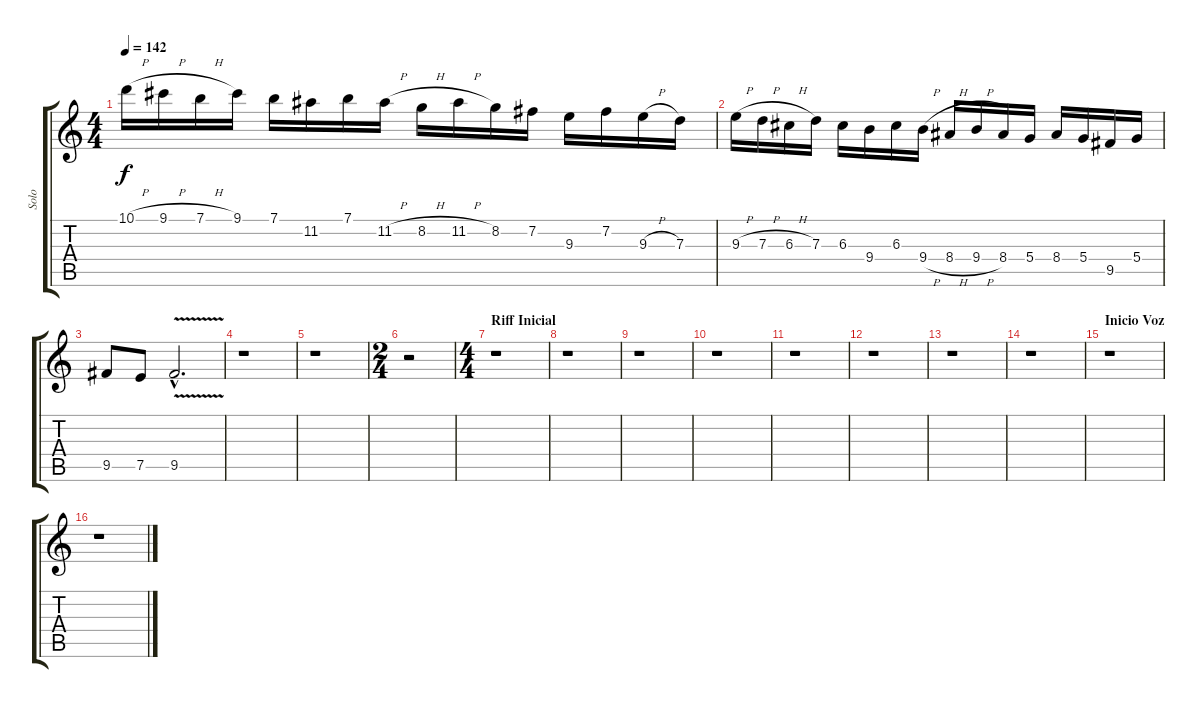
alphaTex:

\track ("Solo" "Solo") {instrument distortionguitar}
\staff {score tabs}
\tuning (E4 B3 G3 D3 A2 E2) {hide}
\ts (4 4)
\tempo 142
\clef g2
\ks c
10.1{h}.16{dy f} 9.1{h}.16 7.1{h}.16 9.1.16 7.1.16 11.2.16 7.1.16 11.2{h}.16 8.2{h}.16 11.2{h}.16 8.2.16 7.2.16 9.3.16 7.2.16 9.3{h}.16 7.3.16 |
9.3{h}.16 7.3{h}.16 6.3{h}.16 7.3.16 6.3.16 9.4.16 6.3.16 9.4{h}.16 8.4{h}.16 9.4{h}.16 8.4.16 5.4.16 8.4.16 5.4.16 9.5.16 5.4.16 |
9.5.8 7.5.8 9.5{v hac}.2{d} |
r.1 |
r.1 |
\ts (2 4)
r.2 |
\ts (4 4)
\section ("" "Riff Inicial")
r.1 |
r.1 |
r.1 |
r.1 |
r.1 |
r.1 |
r.1 |
r.1 |
\section ("" "Inicio Voz")
r.1 |
r.1
